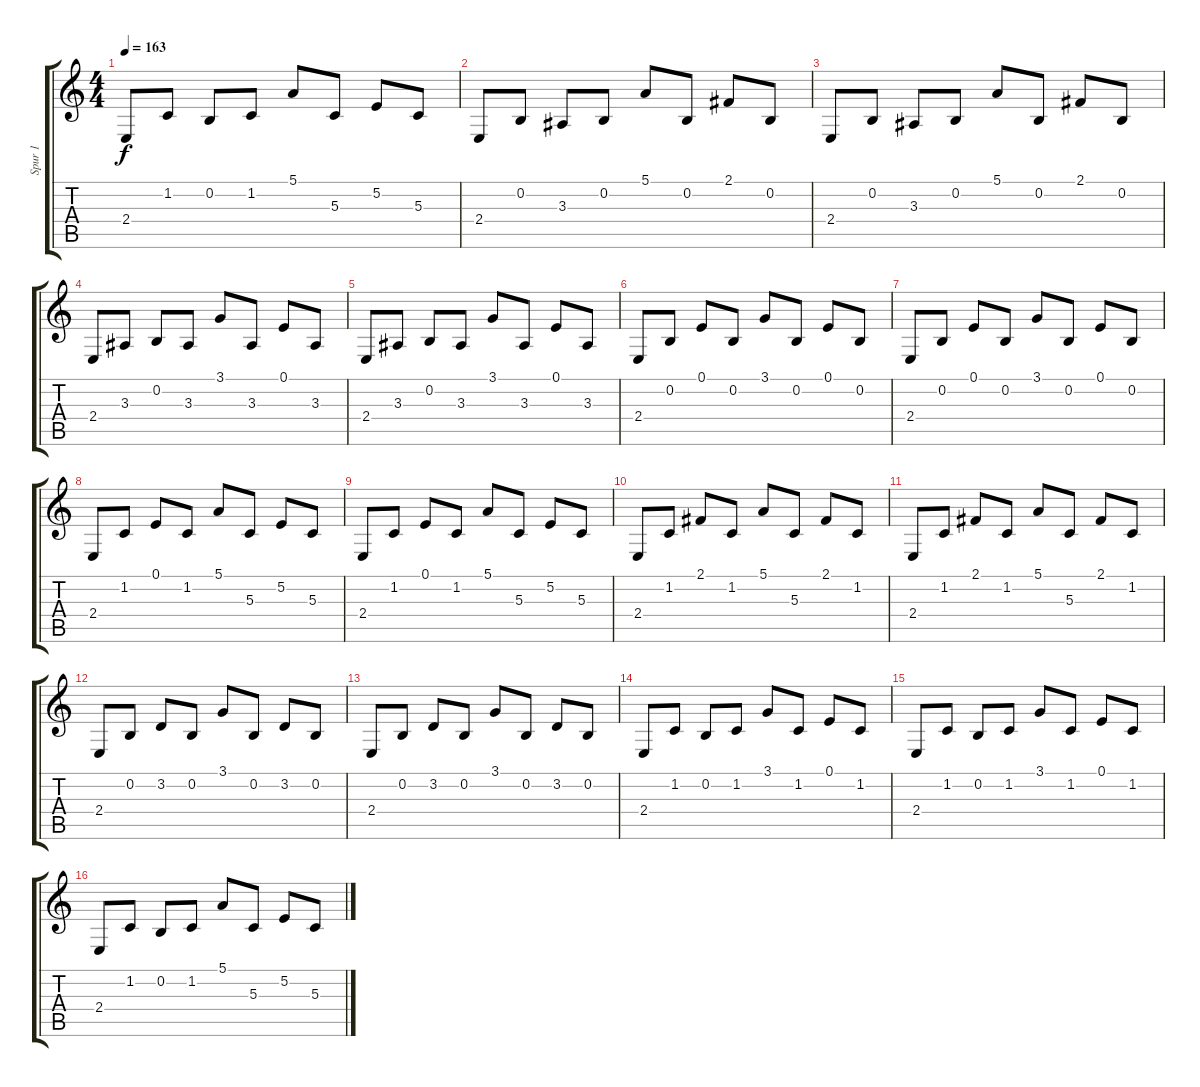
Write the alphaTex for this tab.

\track ("Spur 1" "Spur 1") {instrument vibraphone}
\staff {score tabs}
\tuning (E4 B3 G3 D3 A2 E2) {hide}
\ts (4 4)
\tempo 163
\clef g2
\ks c
2.4.8{dy f} 1.2.8 0.2.8 1.2.8 5.1.8 5.3.8 5.2.8 5.3.8 |
2.4.8 0.2.8 3.3.8 0.2.8 5.1.8 0.2.8 2.1.8 0.2.8 |
2.4.8 0.2.8 3.3.8 0.2.8 5.1.8 0.2.8 2.1.8 0.2.8 |
2.4.8 3.3.8 0.2.8 3.3.8 3.1.8 3.3.8 0.1.8 3.3.8 |
2.4.8 3.3.8 0.2.8 3.3.8 3.1.8 3.3.8 0.1.8 3.3.8 |
2.4.8 0.2.8 0.1.8 0.2.8 3.1.8 0.2.8 0.1.8 0.2.8 |
2.4.8 0.2.8 0.1.8 0.2.8 3.1.8 0.2.8 0.1.8 0.2.8 |
2.4.8 1.2.8 0.1.8 1.2.8 5.1.8 5.3.8 5.2.8 5.3.8 |
2.4.8 1.2.8 0.1.8 1.2.8 5.1.8 5.3.8 5.2.8 5.3.8 |
2.4.8 1.2.8 2.1.8 1.2.8 5.1.8 5.3.8 2.1.8 1.2.8 |
2.4.8 1.2.8 2.1.8 1.2.8 5.1.8 5.3.8 2.1.8 1.2.8 |
2.4.8 0.2.8 3.2.8 0.2.8 3.1.8 0.2.8 3.2.8 0.2.8 |
2.4.8 0.2.8 3.2.8 0.2.8 3.1.8 0.2.8 3.2.8 0.2.8 |
2.4.8 1.2.8 0.2.8 1.2.8 3.1.8 1.2.8 0.1.8 1.2.8 |
2.4.8 1.2.8 0.2.8 1.2.8 3.1.8 1.2.8 0.1.8 1.2.8 |
2.4.8 1.2.8 0.2.8 1.2.8 5.1.8 5.3.8 5.2.8 5.3.8
